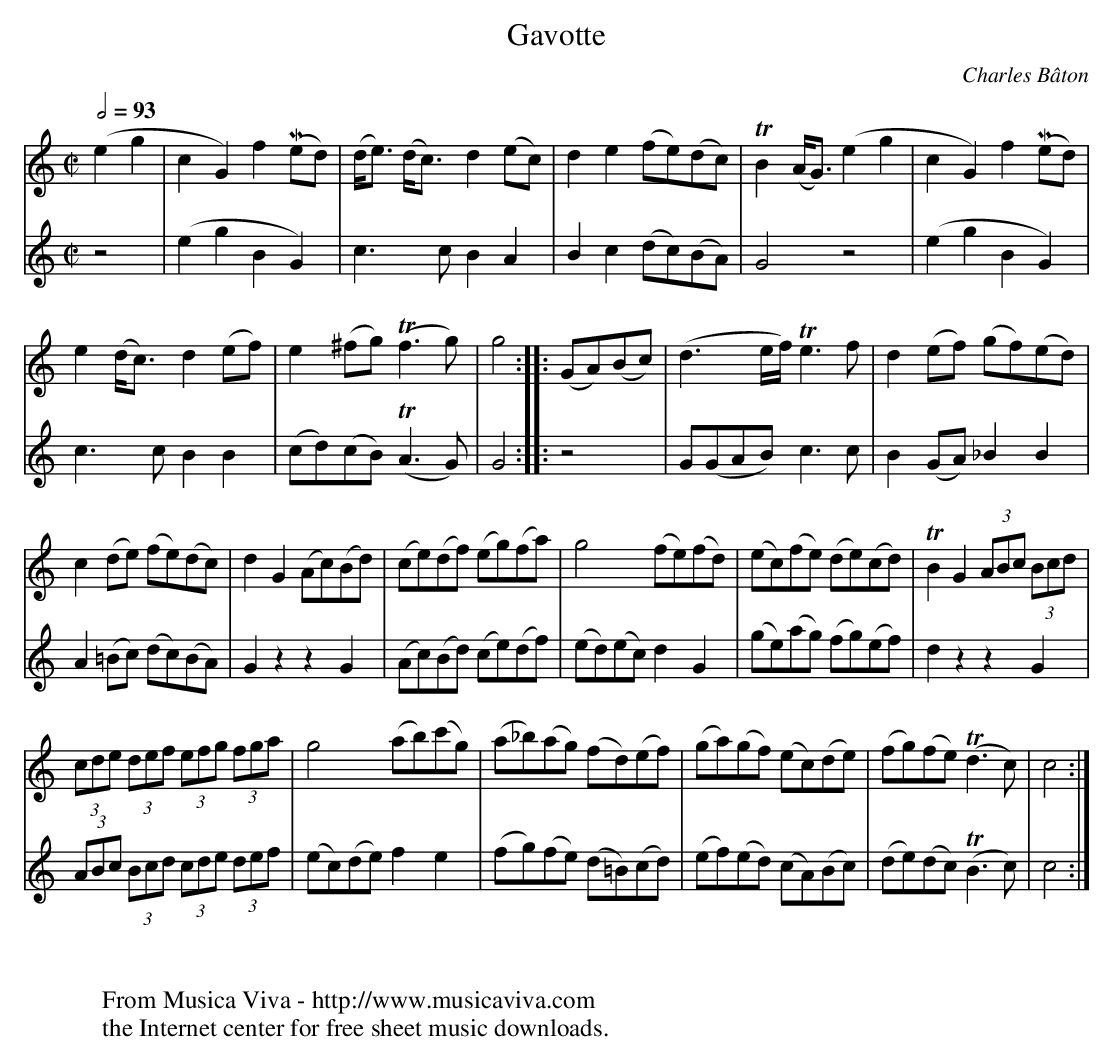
X:1
T:Gavotte
C:Charles B\^aton
V:1 Program 1 73 %Flute
V:2 Program 1 72 %Piccolo
M:C|
L:1/8
Q:1/2=93
K:C
V:1
(e2g2|c2G2) f2(Med)|(d<e) (d<c) d2 (ec)|d2 e2 (fe)(dc)|TB2 (A<G) (e2g2|c2G2) f2(Med)|
V:2
z4|(e2g2 B2G2)|c3c B2A2|B2c2 (dc)(BA)|G4 z4|(e2g2 B2G2)|
V:1
e2(d<c) d2(ef)|e2(^fg) (Tf3g)|g4::(GA)(Bc)|(d3e/f/) Te3f|d2(ef) (gf)(ed)|
V:2
c3c B2B2|(cd)(cB) (TA3G)|G4::z4|G(GAB) c3c|B2(GA) _B2B2|
V:1
c2(de) (fe)(dc)|d2G2 (Ac)(Bd)|(ce)(df) (eg)(fa)|g4 (fe)(fd)|(ec)(fe) (de)(cd)|TB2G2 (3ABc (3Bcd|
V:2
A2(=Bc) (dc)(BA)|G2z2 z2G2|(Ac)(Bd) (ce)(df)|(ed)(ec) d2G2|(ge)(ag) (fg)(ef)|d2z2 z2G2|
V:1
(3cde (3def (3efg (3fga|g4 (ab)(c'g)|(a_b)(ag) (fd)(ef)|(ga)(gf) (ec)(de)|(fg)(fe) (Td3c)|c4:|
V:2
(3ABc (3Bcd (3cde (3def|(ec)(de) f2e2|(fg)(fe) (d=B)(cd)|(ef)(ed) (cA)(Bc)|(de)(dc) (TB3c)|c4:|
W:
W:
W:  From Musica Viva - http://www.musicaviva.com
W:  the Internet center for free sheet music downloads.
